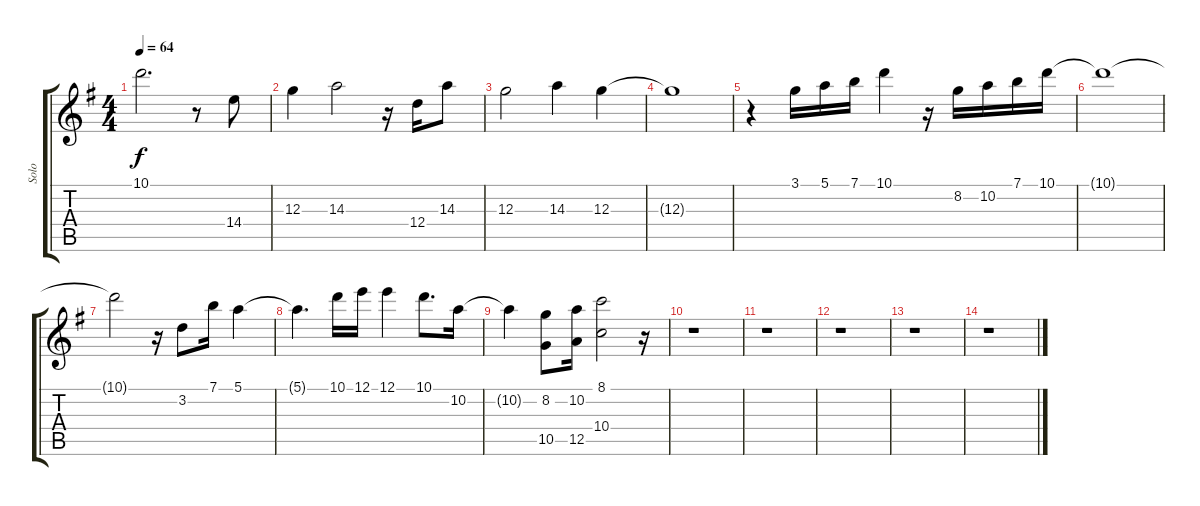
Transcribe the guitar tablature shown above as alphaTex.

\track ("Solo" "Solo") {instrument acousticguitarsteel}
\staff {score tabs}
\tuning (E4 B3 G3 D3 A2 E2) {hide}
\ts (4 4)
\tempo 64
\clef g2
\ks g
10.1{t}.2{d dy f} r.8 14.4.8 |
12.3.4 14.3.2 r.16 12.4.16 14.3.8 |
12.3.2 14.3.4 12.3.4 |
12.3{t}.1 |
r.4 3.1.16 5.1.16 7.1.16 10.1.4 r.16 8.2.16 10.2.16 7.1.16 10.1.16 |
10.1{t}.1 |
10.1{t}.2 r.16 3.2.8 7.1.16 5.1.4 |
5.1{t}.4{d} 10.1.16 12.1.16 12.1.4 10.1.8{d} 10.2.16 |
10.2{t}.4 (8.2 10.5).8 (10.2 12.5).16 (8.1 10.4).2 r.16 |
r.1 |
r.1 |
r.1 |
r.1 |
r.1
